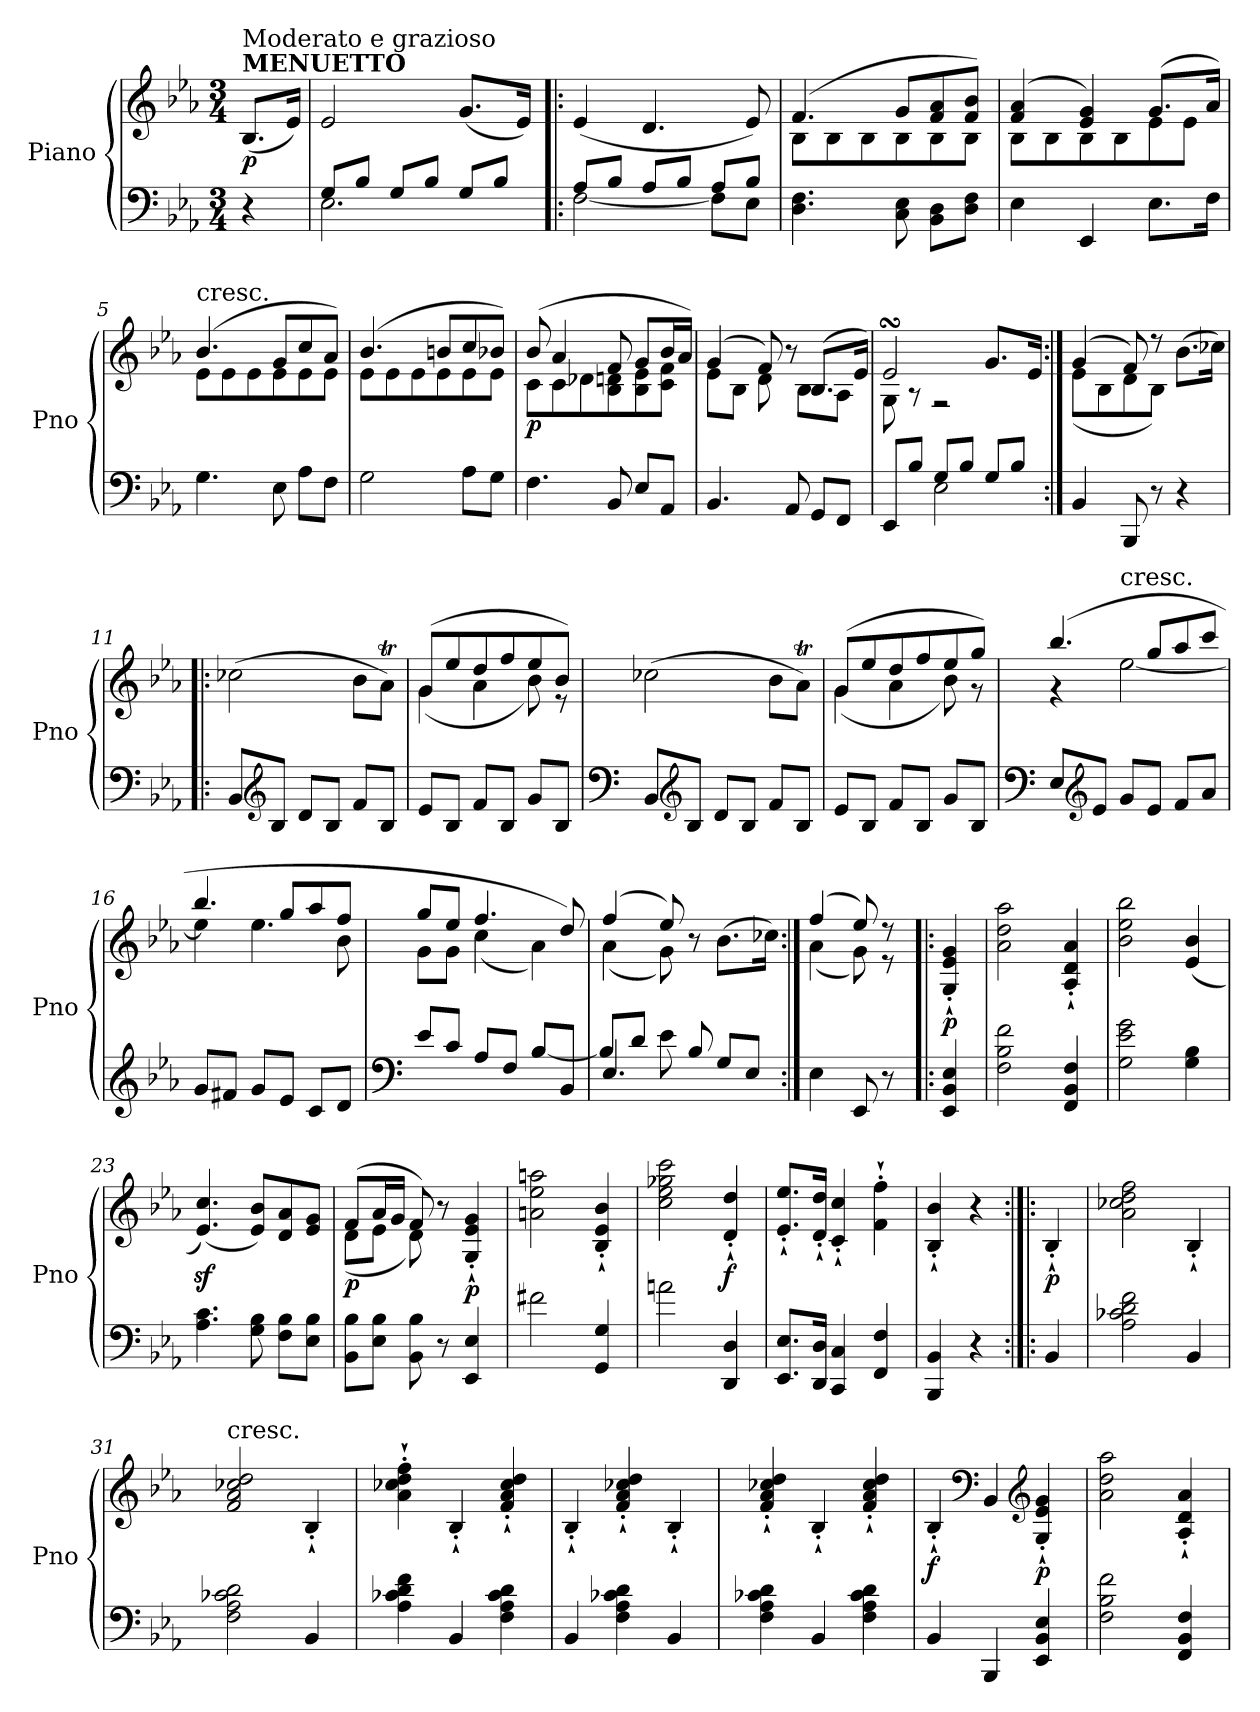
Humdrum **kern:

**kern	**kern	**dynam
*part1	*part1	*part1
*staff2	*staff1	*staff1/2
*I"Piano	*	*
*I'Pno	*	*
*clefF4	*clefG2	*
*k[b-e-a-]	*k[b-e-a-]	*
*E-:	*E-:	*
*M3/4	*M3/4	*
=	=	=
!	!LO:TX:a:B:t=MENUETTO	!
!	!LO:TX:a:t=Moderato e grazioso	!
!	!	!LO:DY:b
4r	(<8.B-/L	p
.	16e-/Jk)	.
=1	=1	=1
*^	*	*
8G/L	2.E-\	2e-/	.
8B-/J	.	.	.
8G/L	.	.	.
8B-/J	.	.	.
8G/L	.	(<8.g/L	.
8B-/J	.	.	.
.	.	16e-/Jk)	.
=2!|:	=2!|:	=2!|:	=2!|:
8A-/L	[2F\	(<4e-/	.
8B-/J	.	.	.
8A-/L	.	4.d/	.
8B-/J	.	.	.
8A-/L	8F\L]	.	.
8B-/J	8E-\J	8e-/)	.
*v	*v	*	*
=3	=3	=3
*	*^	*
4.D\ 4.F\	(>4.f/	8B-\L	.
.	.	8B-\	.
.	.	8B-\	.
8C\ 8E-\	8g/L	8B-\	.
8BB-\ 8D\L	8f/ 8a-/	8B-\	.
8D\ 8F\J	8f/ 8b-/J)	8B-\J	.
=4	=4	=4	=4
4E-\	(>4f/ 4a-/	8B-\L	.
.	.	8B-\	.
4EE-/	4e-/ 4g/)	8B-\	.
.	.	8B-\	.
8.E-\L	(>8.g/L	8e-\	.
.	.	8e-\J	.
16F\Jk	16a-/Jk)	.	.
=5	=5	=5	=5
!	!LO:TX:a:t=cresc.	!	!
4.G\	(>4.b-/	8e-\L	.
.	.	8e-\	.
.	.	8e-\	.
8E-\	8g/L	8e-\	.
8A-\L	8cc/	8e-\	.
8F\J	8a-/J)	8e-\J	.
!!LO:LB:g=z	!!
=6	=6	=6	=6
2G\	(>4.b-/	8e-\L	.
.	.	8e-\	.
.	.	8e-\	.
.	8bn/L	8e-\	.
8A-\L	8cc/	8e-\	.
8G\J	8b-X/J)	8e-\J	.
=7	=7	=7	=7
!	!	!	!LO:DY:b
4.F\	(>8b-/	8c\L	p
.	4a-/	8c\	.
.	.	8d-X\	.
8BB-/	8f/	8B-\ 8dn\	.
8E-/L	8g/L	8B-\ 8e-\	.
8AA-/J	16b-/L	8c\ 8f\J	.
.	16a-/JJ)	.	.
=8	=8	=8	=8
4.BB-/	(>4g/	8e-\L	.
.	.	8B-\J	.
.	8f/)	8d\	.
8AA-/	8r	8ryy	.
8GG/L	(>8.B-/L	8B-\L	.
8FF/J	.	8A-\J	.
.	16e-/Jk)	.	.
=9	=9	=9	=9
*^	*	*	*
8EE-/L	4ryy	2e-sSSs/	8G\	.
8B-/J	.	.	8r	.
8G/L	2E-\	.	2r	.
8B-/J	.	.	.	.
8G/L	.	8.g/L	.	.
8B-/J	.	.	.	.
.	.	16e-/Jk	.	.
*v	*v	*	*	*
=10:|!	=10:|!	=10:|!	=10:|!
4BB-/	(>4g/	(<8e-\L	.
.	.	8B-\	.
8BBB-/	8f/)	8d\	.
8r	8r	8B-\J)	.
4r	(<8.b-\L	4ryy	.
.	16cc-X\Jk)	.	.
*	*v	*v	*
!!LO:LB:g=z
=11!|:	=11!|:	=11!|:
8BB-/L	(>2cc-X\	.
*clefG2	*	*
8B-/J	.	.
8d/L	.	.
8B-/J	.	.
8f/L	8b-\L	.
8B-/J	8a-T\J)	.
=12	=12	=12
*	*^	*
8e-/L	(>8g/L	(<4g\	.
8B-/J	8ee-/	.	.
8f/L	8dd/	4a-\	.
8B-/J	8ff/	.	.
8g/L	8ee-/	8b-\)	.
8B-/J	8b-/J)	8re	.
*	*v	*v	*
=13	=13	=13
*clefF4	*	*
8BB-/L	(>2cc-X\	.
*clefG2	*	*
8B-/J	.	.
8d/L	.	.
8B-/J	.	.
8f/L	8b-\L	.
8B-/J	8a-T\J)	.
=14	=14	=14
*	*^	*
8e-/L	(>8g/L	(<4g\	.
8B-/J	8ee-/	.	.
8f/L	8dd/	4a-\	.
8B-/J	8ff/	.	.
8g/L	8ee-/	8b-\)	.
8B-/J	8gg/J)	8rg	.
!!LO:LB:g=z	!!
=15	=15	=15	=15
*clefF4	*	*	*
8E-/L	(>4.bb-/	4rg	.
*clefG2	*	*	*
8e-/J	.	.	.
!	!	!LO:TX:a:t=cresc.	!
8g/L	.	[2ee-\	.
8e-/J	8gg/L	.	.
8f/L	8aa-/	.	.
8a-/J	8ccc/J	.	.
=16	=16	=16	=16
8g/L	4.bb-/	4ee-\]	.
8f#X/J	.	.	.
8g/L	.	4.ee-\	.
8e-/J	8gg/L	.	.
8c/L	8aa-/	.	.
8d/J	8ff/J	8b-\	.
=17	=17	=17	=17
*clefF4	*	*	*
*^	*	*	*
8e-/L	2ryy	8gg/L	8g\L	.
8c/J	.	8ee-/J	8g\J	.
8A-/L	.	4.ff/	(<4cc\	.
8F/J	.	.	.	.
8B-/L	[4B-/	.	4a-\)	.
8BB-/J	.	8dd/)	.	.
=18	=18	=18	=18	=18
4.E-/	8B-/L]	(>4ff/	(<4a-\	.
.	8d/J	.	.	.
.	8e-\	8ee-/)	8g\)	.
8B-/	4.ryy	8r	4.ryy	.
8G/L	.	(<8.b-\L	.	.
8E-/J	.	.	.	.
.	.	16cc-X\Jk)	.	.
*v	*v	*	*	*
=19:|!	=19:|!	=19:|!	=19:|!
4E-\	(>4ff/	(<4a-\	.
8EE-/	8ee-/)	8g\)	.
8r	8r	8r	.
=20!|:	=20!|:	=20!|:	=20!|:
!	!LO:TX:a:t=TRIO	!	!
!	!	!	!LO:DY:b
*	*v	*v	*
4EE-/ 4BB-/ 4E-/	4G/'` 4e-/'` 4g/'`	p
=21	=21	=21
2F\ 2B-\ 2f\	2a-\ 2dd\ 2aa-\	.
4FF/ 4BB-/ 4F/	4A-/'` 4d/'` 4a-/'`	.
!!LO:LB:g=z
=22	=22	=22
2G\ 2e-\ 2g\	2b-\ 2ee-\ 2bb-\	.
4G\ 4B-\	(<4e-/ 4b-/	.
=23	=23	=23
4.A-\ 4.c\	(<4.e-/z< 4.cc/z<)	.
8G\ 8B-\	8e-/ 8b-/L)	.
8F\ 8B-\L	8d/ 8a-/	.
8E-\ 8B-\J	8e-/ 8g/J	.
=24	=24	=24
*	*^	*
!	!	!	!LO:DY:b
8BB-\ 8B-\L	(>8f/L	(<8d\L	p
8E-\ 8B-\J	16a-/L	8e-\J	.
.	16g/JJ	.	.
8BB-\ 8B-\	8f/)	8d\)	.
8r	8r	4.ryy	.
!	!	!	!LO:DY:b
4EE-/ 4E-/	4G/'` 4e-/'` 4g/'`	.	p
*	*v	*v	*
=25	=25	=25
2f#X\	2an\ 2ee-\ 2aan\	.
4GG/ 4G/	4B-/'` 4e-/'` 4b-/'`	.
=26	=26	=26
2an\	2cc\ 2ee-\ 2gg-X\ 2ccc\	.
!	!	!LO:DY:b
4DD/ 4D/	4d/'` 4dd/'`	f
=27	=27	=27
8.EE-/ 8.E-/L	8.e-/'` 8.ee-/'`L	.
16DD/ 16D/Jk	16d/'` 16dd/'`Jk	.
4CC/ 4C/	4c/'` 4cc/'`	.
4FF/ 4F/	4f\'` 4ff\'`	.
=28	=28	=28
4BBB-/ 4BB-/	4B-/'` 4b-/'`	.
4r	4r	.
=29:|!|:	=29:|!|:	=29:|!|:
!	!	!LO:DY:b
4BB-/	4B-'`/	p
=30	=30	=30
2A-\ 2c-X\ 2d\ 2f\	2a-\ 2cc-X\ 2dd\ 2ff\	.
4BB-/	4B-'`/	.
=31	=31	=31
!	!LO:TX:a:t=cresc.	!
2F\ 2A-\ 2c-X\ 2d\	2f/ 2a-/ 2cc-X/ 2dd/	.
4BB-/	4B-'`/	.
!!LO:PB:g=z
=32	=32	=32
4A-\ 4c-X\ 4d\ 4f\	4a-\'` 4cc-X\'` 4dd\'` 4ff\'`	.
4BB-/	4B-'`/	.
4F\ 4A-\ 4c-\ 4d\	4f/'` 4a-/'` 4cc-/'` 4dd/'`	.
=33	=33	=33
4BB-/	4B-'`/	.
4F\ 4A-\ 4c-X\ 4d\	4f/'` 4a-/'` 4cc-X/'` 4dd/'`	.
4BB-/	4B-'`/	.
=34	=34	=34
4F\ 4A-\ 4c-X\ 4d\	4f/'` 4a-/'` 4cc-X/'` 4dd/'`	.
4BB-/	4B-'`/	.
4F\ 4A-\ 4c-\ 4d\	4f/'` 4a-/'` 4cc-/'` 4dd/'`	.
=35	=35	=35
!	!	!LO:DY:b
4BB-/	4B-'`/	f
*	*clefF4	*
4BBB-/	4BB-/	.
*	*clefG2	*
!	!	!LO:DY:b
4EE-/ 4BB-/ 4E-/	4G/'` 4e-/'` 4g/'`	p
=36	=36	=36
2F\ 2B-\ 2f\	2a-\ 2dd\ 2aa-\	.
4FF/ 4BB-/ 4F/	4A-/'` 4d/'` 4a-/'`	.
=	=	=
*-	*-	*-
